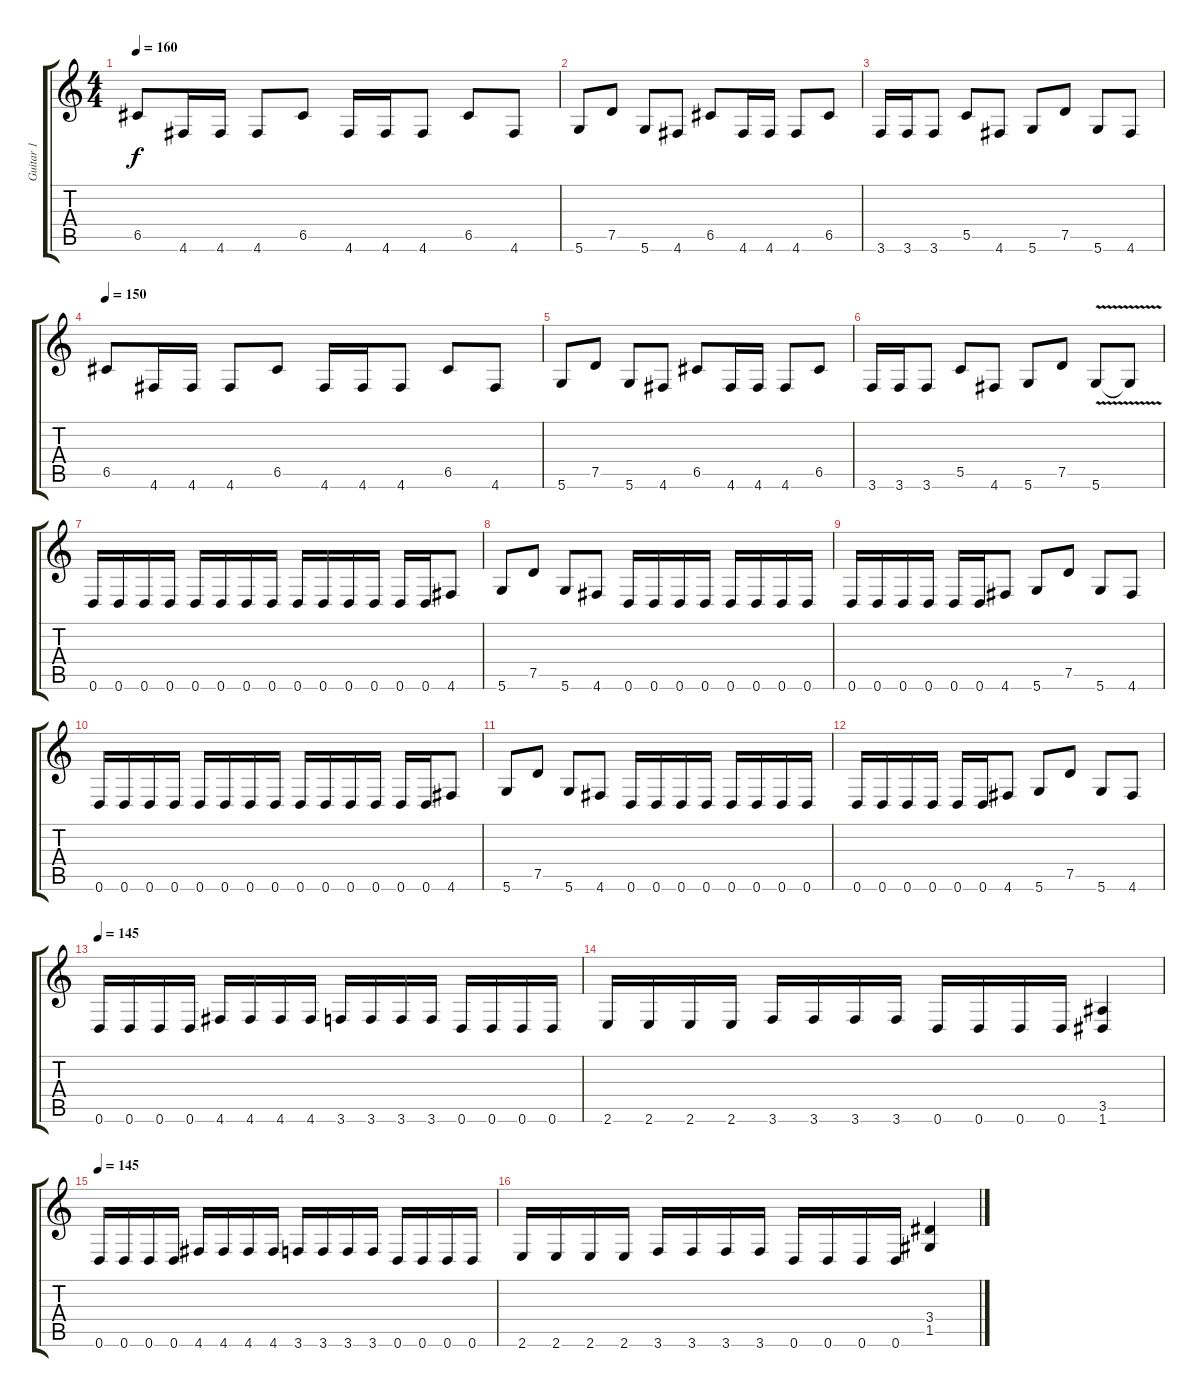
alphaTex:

\track ("Guitar 1" "Guitar 1") {instrument distortionguitar}
\staff {score tabs}
\tuning (D4 A3 F3 C3 G2 D2) {hide}
\ts (4 4)
\tempo 160
\tempo 150
\tempo 160
\clef g2
\ks c
6.5.8{dy f instrument distortionguitar} 4.6.16 4.6.16 4.6.8 6.5.8 4.6.16 4.6.16 4.6.8 6.5.8 4.6.8 |
5.6.8 7.5.8 5.6.8 4.6.8 6.5.8 4.6.16 4.6.16 4.6.8 6.5.8 |
3.6.16 3.6.16 3.6.8 5.5.8 4.6.8 5.6.8 7.5.8 5.6.8 4.6.8 |
\tempo 150
6.5.8 4.6.16 4.6.16 4.6.8 6.5.8 4.6.16 4.6.16 4.6.8 6.5.8 4.6.8 |
5.6.8 7.5.8 5.6.8 4.6.8 6.5.8 4.6.16 4.6.16 4.6.8 6.5.8 |
3.6.16 3.6.16 3.6.8 5.5.8 4.6.8 5.6.8 7.5.8 5.6{v}.8 5.6{t}.8 |
0.6.16 0.6.16 0.6.16 0.6.16 0.6.16 0.6.16 0.6.16 0.6.16 0.6.16 0.6.16 0.6.16 0.6.16 0.6.16 0.6.16 4.6.8 |
5.6.8 7.5.8 5.6.8 4.6.8 0.6.16 0.6.16 0.6.16 0.6.16 0.6.16 0.6.16 0.6.16 0.6.16 |
0.6.16 0.6.16 0.6.16 0.6.16 0.6.16 0.6.16 4.6.8 5.6.8 7.5.8 5.6.8 4.6.8 |
0.6.16 0.6.16 0.6.16 0.6.16 0.6.16 0.6.16 0.6.16 0.6.16 0.6.16 0.6.16 0.6.16 0.6.16 0.6.16 0.6.16 4.6.8 |
5.6.8 7.5.8 5.6.8 4.6.8 0.6.16 0.6.16 0.6.16 0.6.16 0.6.16 0.6.16 0.6.16 0.6.16 |
0.6.16 0.6.16 0.6.16 0.6.16 0.6.16 0.6.16 4.6.8 5.6.8 7.5.8 5.6.8 4.6.8 |
\tempo 145
0.6.16 0.6.16 0.6.16 0.6.16 4.6.16 4.6.16 4.6.16 4.6.16 3.6.16 3.6.16 3.6.16 3.6.16 0.6.16 0.6.16 0.6.16 0.6.16 |
2.6.16 2.6.16 2.6.16 2.6.16 3.6.16 3.6.16 3.6.16 3.6.16 0.6.16 0.6.16 0.6.16 0.6.16 (3.5 1.6).4 |
\tempo 145
0.6.16 0.6.16 0.6.16 0.6.16 4.6.16 4.6.16 4.6.16 4.6.16 3.6.16 3.6.16 3.6.16 3.6.16 0.6.16 0.6.16 0.6.16 0.6.16 |
2.6.16 2.6.16 2.6.16 2.6.16 3.6.16 3.6.16 3.6.16 3.6.16 0.6.16 0.6.16 0.6.16 0.6.16 (3.4 1.5).4
